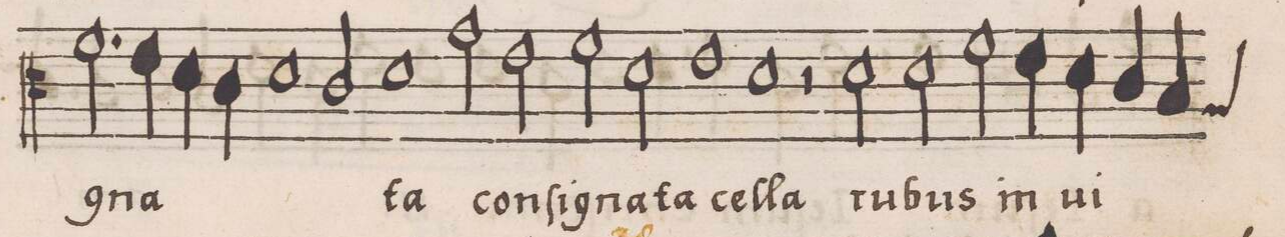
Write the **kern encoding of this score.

**kern	**text
*I"CANTVS	*
*clefC3	*
*k[]	*
*met(C)	*
*M2/1	*
2.f\	-gna-
4e\	.
=60-	=60-
4d\	.
4c\	.
1d	.
2c/	.
=61-	=61-
1d	-ta
2g\	con-
2e\	-ſi-
=62-	=62-
2f\	-gna-
2d\	-ta
1e	cel-
=63-	=63-
1d	-la
2r	.
2d\	ru-
=64-	=64-
2d\	-bus
2f\	in
4e\	ui
4d\	.
4c/	.
4B/	.
*custos:A	*
=65-	=65-
*-	*-
